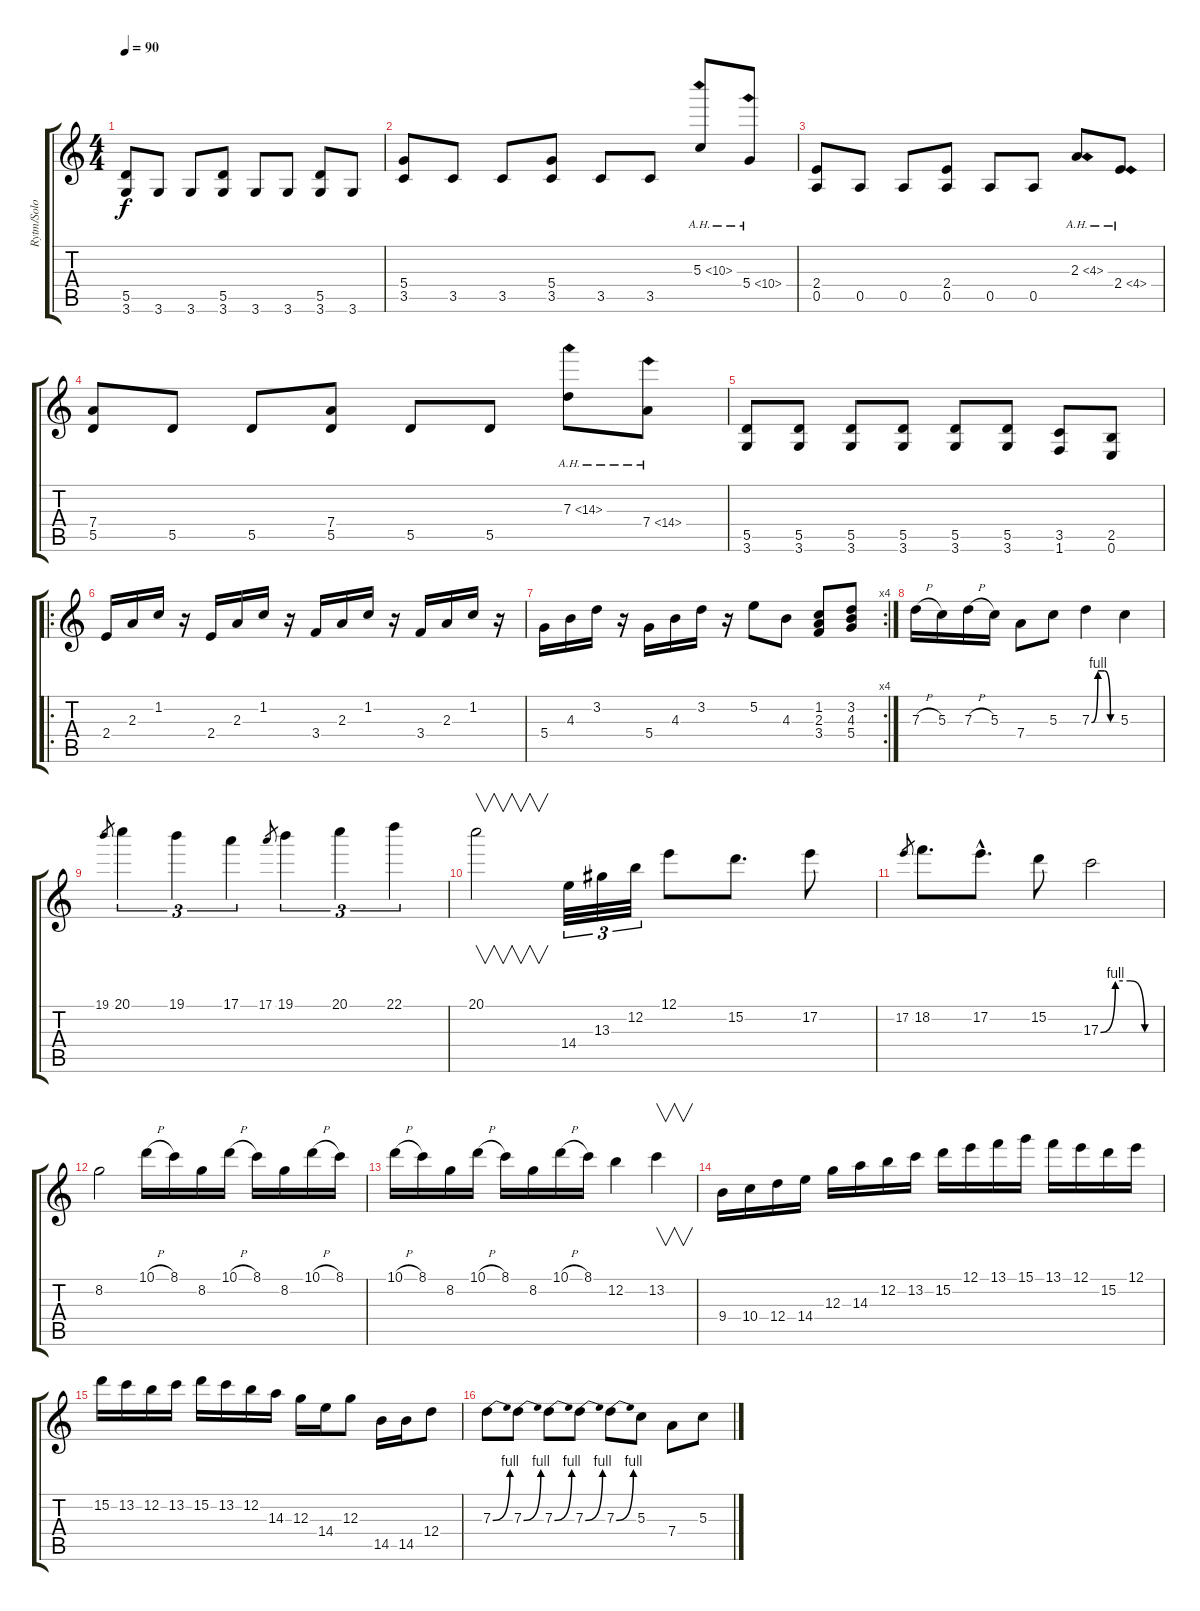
\track ("Rytm/Solo " "Rytm/Solo ") {instrument distortionguitar}
\staff {score tabs}
\tuning (E4 B3 G3 D3 A2 E2) {hide}
\ts (4 4)
\tempo 90
\clef g2
\ks c
(5.5 3.6).8{dy f} 3.6.8 3.6.8 (5.5 3.6).8 3.6.8 3.6.8 (5.5 3.6).8 3.6.8 |
(5.4 3.5).8 3.5.8 3.5.8 (5.4 3.5).8 3.5.8 3.5.8 5.3{ah 5}.8 5.4{ah 5}.8 |
(2.4 0.5).8 0.5.8 0.5.8 (2.4 0.5).8 0.5.8 0.5.8 2.3{ah 2}.8 2.4{ah 2}.8 |
(7.4 5.5).8 5.5.8 5.5.8 (7.4 5.5).8 5.5.8 5.5.8 7.3{ah 7}.8 7.4{ah 7}.8 |
(5.5 3.6).8 (5.5 3.6).8 (5.5 3.6).8 (5.5 3.6).8 (5.5 3.6).8 (5.5 3.6).8 (3.5 1.6).8 (2.5 0.6).8 |
\ro
2.4.16 2.3.16 1.2.16 r.16 2.4.16 2.3.16 1.2.16 r.16 3.4.16 2.3.16 1.2.16 r.16 3.4.16 2.3.16 1.2.16 r.16 |
\rc 4
5.4.16 4.3.16 3.2.16 r.16 5.4.16 4.3.16 3.2.16 r.16 5.2.8 4.3.8 (1.2 2.3 3.4).8 (3.2 4.3 5.4).8 |
7.3{h}.16{volume 15} 5.3.16 7.3{h}.16 5.3.16 7.4.8 5.3.8 7.3{be (custom 0 0 15 4 30 4 45 0 60 0)}.4 5.3.4 |
19.1.8{gr} 20.1.4{tu (3 2)} 19.1.4{tu (3 2)} 17.1.4{tu (3 2)} 17.1.8{gr} 19.1.4{tu (3 2)} 20.1.4{tu (3 2)} 22.1.4{tu (3 2)} |
20.1.2{v} 14.4.32{tu (3 2)} 13.3.32{tu (3 2)} 12.2.32{tu (3 2)} 12.1.8 15.2.8{d} 17.2.8 |
17.2.8{gr} 18.2.8{d} 17.2{hac}.8{d} 15.2.8 17.3{be (custom 0 0 15 4 30 4 45 0 60 0)}.2 |
8.2.2 10.1{h}.16 8.1.16 8.2.16 10.1{h}.16 8.1.16 8.2.16 10.1{h}.16 8.1.16 |
10.1{h}.16 8.1.16 8.2.16 10.1{h}.16 8.1.16 8.2.16 10.1{h}.16 8.1.16 12.2.4 13.2.4{v} |
9.4.16 10.4.16 12.4.16 14.4.16 12.3.16 14.3.16 12.2.16 13.2.16 15.2.16 12.1.16 13.1.16 15.1.16 13.1.16 12.1.16 15.2.16 12.1.16 |
15.2.16 13.2.16 12.2.16 13.2.16 15.2.16 13.2.16 12.2.16 14.3.16 12.3.16 14.4.16 12.3.8 14.5.16 14.5.16 12.4.8 |
7.3{be (bend 0 0 60 4)}.8 7.3{be (bend 0 0 60 4)}.8 7.3{be (bend 0 0 60 4)}.8 7.3{be (bend 0 0 60 4)}.8 7.3{be (bend 0 0 60 4)}.8 5.3.8 7.4.8 5.3.8
